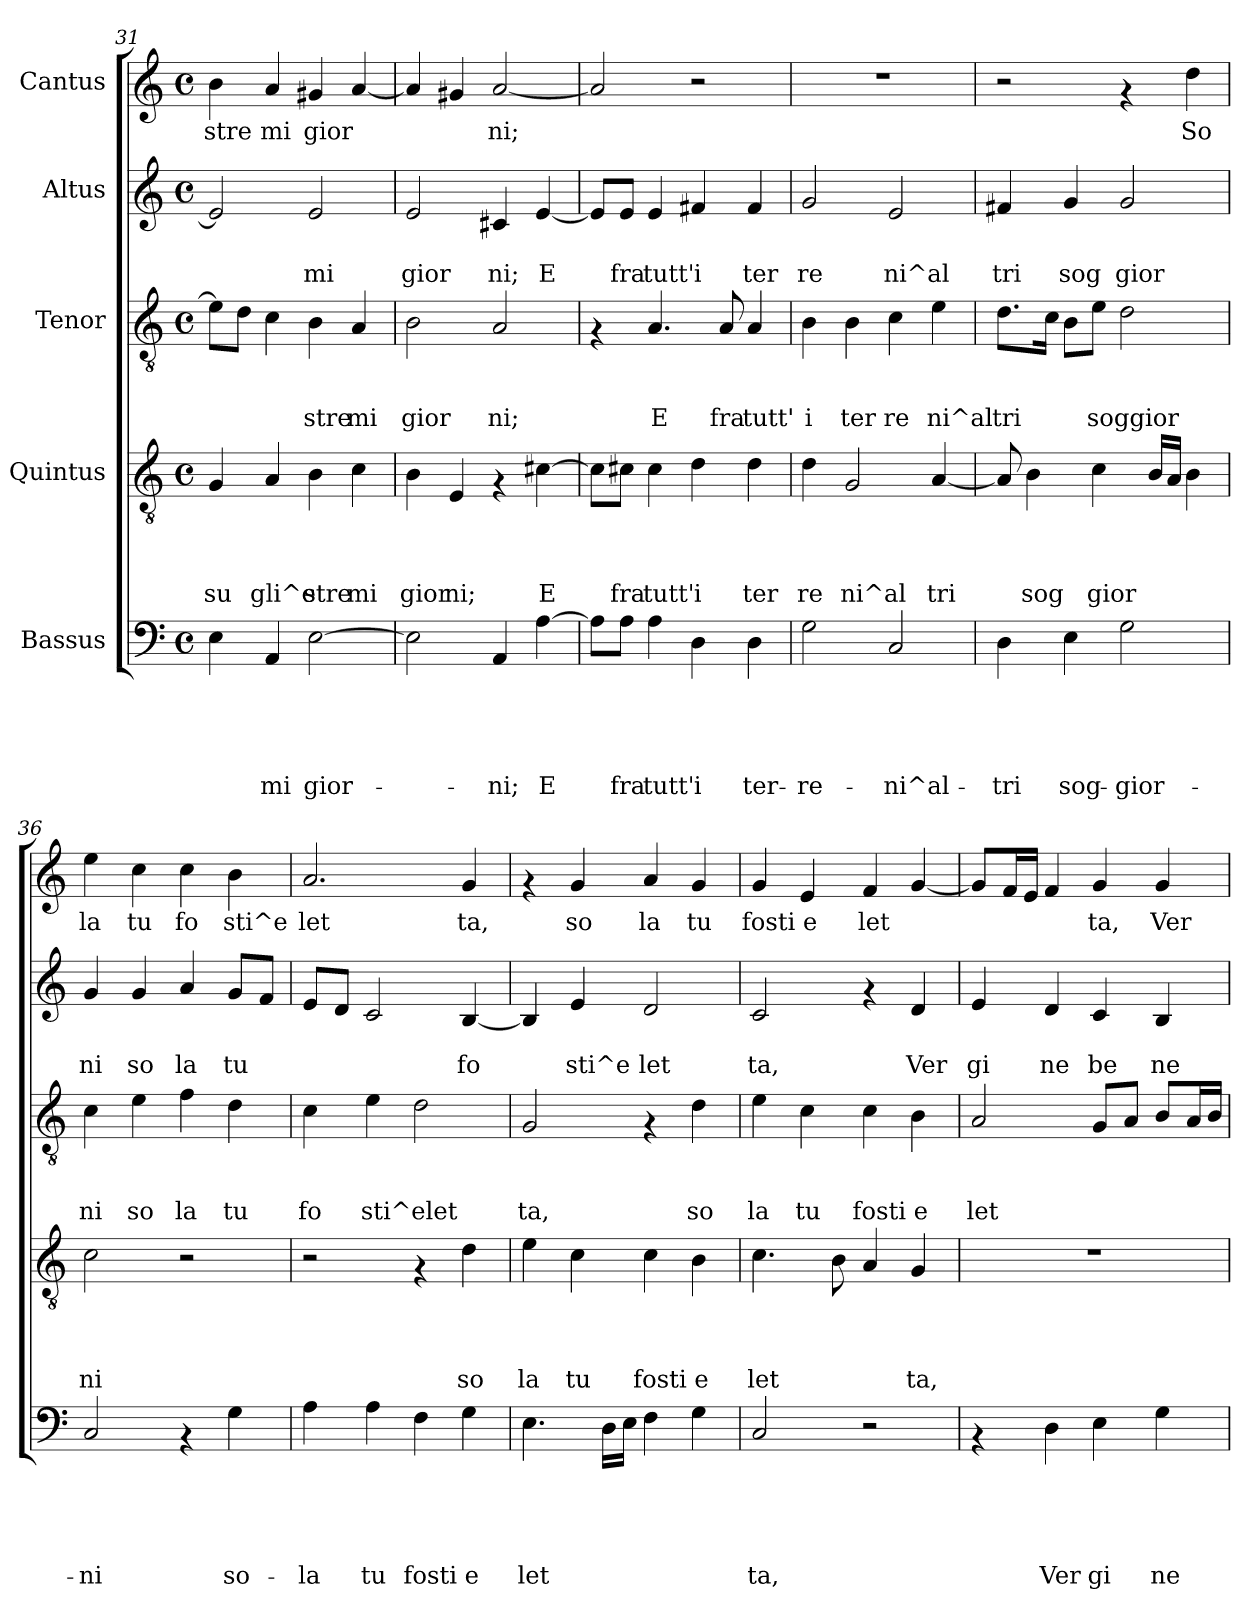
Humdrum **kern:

**kern	**text	**text	**text	**text	**text	**kern	**text	**text	**text	**text	**kern	**text	**text	**text	**kern	**text	**text	**kern	**text
*part5	*part5	*part5	*part5	*part5	*part5	*part4	*part4	*part4	*part4	*part4	*part3	*part3	*part3	*part3	*part2	*part2	*part2	*part1	*part1
*staff5	*staff5	*staff5	*staff5	*staff5	*staff5	*staff4	*staff4	*staff4	*staff4	*staff4	*staff3	*staff3	*staff3	*staff3	*staff2	*staff2	*staff2	*staff1	*staff1
*I"Bassus	*	*	*	*	*	*I"Quintus	*	*	*	*	*I"Tenor	*	*	*	*I"Altus	*	*	*I"Cantus	*
!!LO:PB:g=z
*clefF4	*	*	*	*	*	*clefGv2	*	*	*	*	*clefGv2	*	*	*	*clefG2	*	*	*clefG2	*
*k[]	*	*	*	*	*	*k[]	*	*	*	*	*k[]	*	*	*	*k[]	*	*	*k[]	*
*C:	*	*	*	*	*	*C:	*	*	*	*	*C:	*	*	*	*C:	*	*	*C:	*
*M4/4	*	*	*	*	*	*M4/4	*	*	*	*	*M4/4	*	*	*	*M4/4	*	*	*M4/4	*
*met(c)	*	*	*	*	*	*met(c)	*	*	*	*	*met(c)	*	*	*	*met(c)	*	*	*met(c)	*
=31	=31	=31	=31	=31	=31	=31	=31	=31	=31	=31	=31	=31	=31	=31	=31	=31	=31	=31	=31
!	!	!	!	!	!	!	!	!	!	!LO:LY:b	!	!	!	!	!	!	!	!	!LO:LY:b
4E\	.	.	.	.	.	4G/	.	.	.	su	8e\L]	.	.	.	2e/]	.	.	4b\	stre
.	.	.	.	.	.	.	.	.	.	.	8d\J	.	.	.	.	.	.	.	.
!	!	!	!	!	!LO:LY:b	!	!	!	!	!LO:LY:b	!	!	!	!	!	!	!	!	!LO:LY:b
4AA/	.	.	.	.	mi	4A/	.	.	.	gli^e	4c\	.	.	.	.	.	.	4a/	mi
!	!	!	!	!	!LO:LY:b	!	!	!	!	!LO:LY:b	!	!	!	!LO:LY:b	!	!	!LO:LY:b	!	!LO:LY:b
[>2E\	.	.	.	.	gior-	4B\	.	.	.	stre	4B\	.	.	-stre	2e/	.	mi	4g#X/	gior
!	!	!	!	!	!	!	!	!	!	!LO:LY:b	!	!	!	!LO:LY:b	!	!	!	!	!
.	.	.	.	.	.	4c\	.	.	.	mi	4A/	.	.	mi	.	.	.	[<4a/	.
=32	=32	=32	=32	=32	=32	=32	=32	=32	=32	=32	=32	=32	=32	=32	=32	=32	=32	=32	=32
!	!	!	!	!	!	!	!	!	!	!LO:LY:b	!	!	!	!LO:LY:b	!	!	!LO:LY:b	!	!
2E\]	.	.	.	.	.	4B\	.	.	.	gior	2B\	.	.	gior	2e/	.	gior	4a/]	.
!	!	!	!	!	!	!	!	!	!	!LO:LY:b	!	!	!	!	!	!	!	!	!
.	.	.	.	.	.	4E/	.	.	.	ni;	.	.	.	.	.	.	.	4g#X/	.
!	!	!	!	!	!LO:LY:b	!	!	!	!	!	!	!	!	!LO:LY:b	!	!	!LO:LY:b	!	!LO:LY:b
4AA/	.	.	.	.	-ni;	4rF	.	.	.	.	2A/	.	.	ni;	4c#X/	.	ni;	[<2a/	ni;
!	!	!	!	!	!LO:LY:b	!	!	!	!	!LO:LY:b	!	!	!	!	!	!	!LO:LY:b	!	!
[>4A\	.	.	.	.	E	[>4c#X\	.	.	.	E	.	.	.	.	[<4e/	.	E	.	.
=33	=33	=33	=33	=33	=33	=33	=33	=33	=33	=33	=33	=33	=33	=33	=33	=33	=33	=33	=33
8A\L]	.	.	.	.	.	8c#\L]	.	.	.	.	4rF	.	.	.	8e/L]	.	.	2a/]	.
!	!	!	!	!	!LO:LY:b	!	!	!	!	!LO:LY:b	!	!	!	!	!	!	!LO:LY:b	!	!
8A\J	.	.	.	.	fra	8c#X\J	.	.	.	fra	.	.	.	.	8e/J	.	fra	.	.
!	!	!	!	!	!LO:LY:b	!	!	!	!	!LO:LY:b	!	!	!	!LO:LY:b	!	!	!LO:LY:b	!	!
4A\	.	.	.	.	tutt'	4c#\	.	.	.	tutt'	4.A/	.	.	E	4e/	.	tutt'	.	.
!	!	!	!	!	!LO:LY:b	!	!	!	!	!LO:LY:b	!	!	!	!	!	!	!LO:LY:b	!	!
4D\	.	.	.	.	i	4d\	.	.	.	i	.	.	.	.	4f#X/	.	i	2r	.
!	!	!	!	!	!	!	!	!	!	!	!	!	!	!LO:LY:b	!	!	!	!	!
.	.	.	.	.	.	.	.	.	.	.	8A/	.	.	fra	.	.	.	.	.
!	!	!	!	!	!LO:LY:b	!	!	!	!	!LO:LY:b	!	!	!	!LO:LY:b	!	!	!LO:LY:b	!	!
4D\	.	.	.	.	ter-	4d\	.	.	.	ter	4A/	.	.	tutt'	4f#/	.	ter	.	.
=34	=34	=34	=34	=34	=34	=34	=34	=34	=34	=34	=34	=34	=34	=34	=34	=34	=34	=34	=34
!	!	!	!	!	!LO:LY:b	!	!	!	!	!LO:LY:b	!	!	!	!LO:LY:b	!	!	!LO:LY:b	!	!
2G\	.	.	.	.	-re-	4d\	.	.	.	re	4B\	.	.	i	2g/	.	re	1r	.
!	!	!	!	!	!	!	!	!	!	!LO:LY:b	!	!	!	!LO:LY:b	!	!	!	!	!
.	.	.	.	.	.	2G/	.	.	.	ni^al	4B\	.	.	ter	.	.	.	.	.
!	!	!	!	!	!LO:LY:b	!	!	!	!	!	!	!	!	!LO:LY:b	!	!	!LO:LY:b	!	!
2C/	.	.	.	.	-ni^al-	.	.	.	.	.	4c\	.	.	re	2e/	.	ni^al	.	.
!	!	!	!	!	!	!	!	!	!	!LO:LY:b	!	!	!	!LO:LY:b	!	!	!	!	!
.	.	.	.	.	.	[<4A/	.	.	.	tri	4e\	.	.	ni^al	.	.	.	.	.
=35	=35	=35	=35	=35	=35	=35	=35	=35	=35	=35	=35	=35	=35	=35	=35	=35	=35	=35	=35
!	!	!	!	!	!LO:LY:b	!	!	!	!	!	!	!	!	!LO:LY:b	!	!	!LO:LY:b	!	!
4D\	.	.	.	.	-tri	8A/]	.	.	.	.	8.d\L	.	.	tri	4f#X/	.	tri	2r	.
!	!	!	!	!	!	!	!	!	!	!LO:LY:b	!	!	!	!	!	!	!	!	!
.	.	.	.	.	.	4B\	.	.	.	sog	.	.	.	.	.	.	.	.	.
.	.	.	.	.	.	.	.	.	.	.	16c\Jk	.	.	.	.	.	.	.	.
!	!	!	!	!	!LO:LY:b	!	!	!	!	!	!	!	!	!	!	!	!LO:LY:b	!	!
4E\	.	.	.	.	sog-	.	.	.	.	.	8B\L	.	.	.	4g/	.	sog	.	.
!	!	!	!	!	!	!	!	!	!	!LO:LY:b	!	!	!	!LO:LY:b	!	!	!	!	!
.	.	.	.	.	.	4c\	.	.	.	gior	8e\J	.	.	soggior	.	.	.	.	.
!	!	!	!	!	!LO:LY:b	!	!	!	!	!	!	!	!	!	!	!	!LO:LY:b	!	!
2G\	.	.	.	.	-gior-	.	.	.	.	.	2d\	.	.	.	2g/	.	gior	4rf	.
.	.	.	.	.	.	16B/LL	.	.	.	.	.	.	.	.	.	.	.	.	.
.	.	.	.	.	.	16A/JJ	.	.	.	.	.	.	.	.	.	.	.	.	.
!	!	!	!	!	!	!	!	!	!	!	!	!	!	!	!	!	!	!	!LO:LY:b
.	.	.	.	.	.	4B\	.	.	.	.	.	.	.	.	.	.	.	4dd\	So
=36	=36	=36	=36	=36	=36	=36	=36	=36	=36	=36	=36	=36	=36	=36	=36	=36	=36	=36	=36
!	!	!	!	!	!LO:LY:b	!	!	!	!	!LO:LY:b	!	!	!	!LO:LY:b	!	!	!LO:LY:b	!	!LO:LY:b
2C/	.	.	.	.	-ni	2c\	.	.	.	ni	4c\	.	.	ni	4g/	.	ni	4ee\	la
!	!	!	!	!	!	!	!	!	!	!	!	!	!	!LO:LY:b	!	!	!LO:LY:b	!	!LO:LY:b
.	.	.	.	.	.	.	.	.	.	.	4e\	.	.	so	4g/	.	so	4cc\	tu
!	!	!	!	!	!	!	!	!	!	!	!	!	!	!LO:LY:b	!	!	!LO:LY:b	!	!LO:LY:b
4rAA	.	.	.	.	.	2r	.	.	.	.	4f\	.	.	la	4a/	.	la	4cc\	fo
!	!	!	!	!	!LO:LY:b	!	!	!	!	!	!	!	!	!LO:LY:b	!	!	!LO:LY:b	!	!LO:LY:b
4G\	.	.	.	.	so-	.	.	.	.	.	4d\	.	.	tu	8g/L	.	tu	4b\	sti^e
.	.	.	.	.	.	.	.	.	.	.	.	.	.	.	8f/J	.	.	.	.
!!LO:PB:g=z
=37	=37	=37	=37	=37	=37	=37	=37	=37	=37	=37	=37	=37	=37	=37	=37	=37	=37	=37	=37
!	!	!	!	!	!LO:LY:b	!	!	!	!	!	!	!	!	!LO:LY:b	!	!	!	!	!LO:LY:b
4A\	.	.	.	.	-la	2r	.	.	.	.	4c\	.	.	fo	8e/L	.	.	2.a/	let
.	.	.	.	.	.	.	.	.	.	.	.	.	.	.	8d/J	.	.	.	.
!	!	!	!	!	!LO:LY:b	!	!	!	!	!	!	!	!	!LO:LY:b	!	!	!	!	!
4A\	.	.	.	.	tu	.	.	.	.	.	4e\	.	.	sti^elet	2c/	.	.	.	.
!	!	!	!	!	!LO:LY:b	!	!	!	!	!	!	!	!	!	!	!	!	!	!
4F\	.	.	.	.	fosti	4rF	.	.	.	.	2d\	.	.	.	.	.	.	.	.
!	!	!	!	!	!LO:LY:b	!	!	!	!	!LO:LY:b	!	!	!	!	!	!	!LO:LY:b	!	!LO:LY:b
4G\	.	.	.	.	e	4d\	.	.	.	so	.	.	.	.	[<4B/	.	fo	4g/	ta,
=38	=38	=38	=38	=38	=38	=38	=38	=38	=38	=38	=38	=38	=38	=38	=38	=38	=38	=38	=38
!	!	!	!	!	!LO:LY:b	!	!	!	!	!LO:LY:b	!	!	!	!LO:LY:b	!	!	!	!	!
4.E\	.	.	.	.	let	4e\	.	.	.	la	2G/	.	.	ta,	4B/]	.	.	4rf	.
!	!	!	!	!	!	!	!	!	!	!LO:LY:b	!	!	!	!	!	!	!LO:LY:b	!	!LO:LY:b
.	.	.	.	.	.	4c\	.	.	.	tu	.	.	.	.	4e/	.	sti^e	4g/	so
16D\LL	.	.	.	.	.	.	.	.	.	.	.	.	.	.	.	.	.	.	.
16E\JJ	.	.	.	.	.	.	.	.	.	.	.	.	.	.	.	.	.	.	.
!	!	!	!	!	!	!	!	!	!	!LO:LY:b	!	!	!	!	!	!	!LO:LY:b	!	!LO:LY:b
4F\	.	.	.	.	.	4c\	.	.	.	fosti	4rF	.	.	.	2d/	.	let	4a/	la
!	!	!	!	!	!	!	!	!	!	!LO:LY:b	!	!	!	!LO:LY:b	!	!	!	!	!LO:LY:b
4G\	.	.	.	.	.	4B\	.	.	.	e	4d\	.	.	so	.	.	.	4g/	tu
=39	=39	=39	=39	=39	=39	=39	=39	=39	=39	=39	=39	=39	=39	=39	=39	=39	=39	=39	=39
!	!	!	!	!	!LO:LY:b	!	!	!	!	!LO:LY:b	!	!	!	!LO:LY:b	!	!	!LO:LY:b	!	!LO:LY:b
2C/	.	.	.	.	ta,	4.c\	.	.	.	let	4e\	.	.	la	2c/	.	ta,	4g/	fosti
!	!	!	!	!	!	!	!	!	!	!	!	!	!	!LO:LY:b	!	!	!	!	!LO:LY:b
.	.	.	.	.	.	.	.	.	.	.	4c\	.	.	tu	.	.	.	4e/	e
.	.	.	.	.	.	8B\	.	.	.	.	.	.	.	.	.	.	.	.	.
!	!	!	!	!	!	!	!	!	!	!	!	!	!	!LO:LY:b	!	!	!	!	!LO:LY:b
2r	.	.	.	.	.	4A/	.	.	.	.	4c\	.	.	fosti	4rf	.	.	4f/	let
!	!	!	!	!	!	!	!	!	!	!LO:LY:b	!	!	!	!LO:LY:b	!	!	!LO:LY:b	!	!
.	.	.	.	.	.	4G/	.	.	.	ta,	4B\	.	.	e	4d/	.	Ver	[<4g/	.
=40	=40	=40	=40	=40	=40	=40	=40	=40	=40	=40	=40	=40	=40	=40	=40	=40	=40	=40	=40
!	!	!	!	!	!	!	!	!	!	!	!	!	!	!LO:LY:b	!	!	!LO:LY:b	!	!
4rAA	.	.	.	.	.	1r	.	.	.	.	2A/	.	.	let	4e/	.	gi	8g/L]	.
.	.	.	.	.	.	.	.	.	.	.	.	.	.	.	.	.	.	16f/L	.
.	.	.	.	.	.	.	.	.	.	.	.	.	.	.	.	.	.	16e/JJ	.
!	!	!	!	!	!LO:LY:b	!	!	!	!	!	!	!	!	!	!	!	!LO:LY:b	!	!
4D\	.	.	.	.	Ver	.	.	.	.	.	.	.	.	.	4d/	.	ne	4f/	.
!	!	!	!	!	!LO:LY:b	!	!	!	!	!	!	!	!	!	!	!	!LO:LY:b	!	!LO:LY:b
4E\	.	.	.	.	gi	.	.	.	.	.	8G/L	.	.	.	4c/	.	be	4g/	ta,
.	.	.	.	.	.	.	.	.	.	.	8A/J	.	.	.	.	.	.	.	.
!	!	!	!	!	!LO:LY:b	!	!	!	!	!	!	!	!	!	!	!	!LO:LY:b	!	!LO:LY:b
4G\	.	.	.	.	ne	.	.	.	.	.	8B/L	.	.	.	4B/	.	ne	4g/	Ver
.	.	.	.	.	.	.	.	.	.	.	16A/L	.	.	.	.	.	.	.	.
.	.	.	.	.	.	.	.	.	.	.	16B/JJ	.	.	.	.	.	.	.	.
=	=	=	=	=	=	=	=	=	=	=	=	=	=	=	=	=	=	=	=
*-	*-	*-	*-	*-	*-	*-	*-	*-	*-	*-	*-	*-	*-	*-	*-	*-	*-	*-	*-
